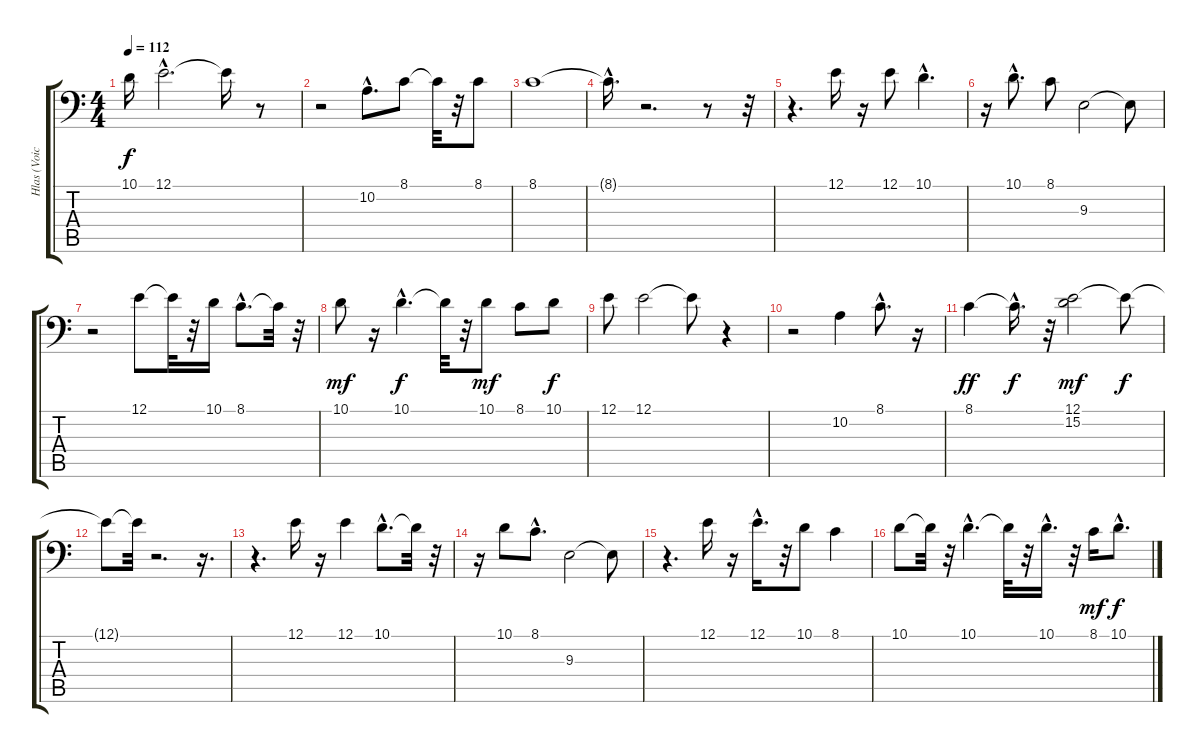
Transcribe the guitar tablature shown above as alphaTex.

\track ("Hlas (Voice)" "Hlas (Voic") {instrument lead6voice}
\staff {score tabs}
\tuning (E3 B2 G2 D2 A1 E1) {hide}
\ts (4 4)
\tempo 112
\clef f4
\ks c
10.1{t}.16{dy f} 12.1{hac}.2{d} 12.1{t}.16 r.8 |
r.2 10.2{hac}.8{d} 8.1.8 8.1{t}.32 r.32 8.1.8 |
8.1.1 |
8.1{hac t}.16{d} r.2{d} r.8 r.32 |
r.4{d} 12.1.16 r.16 12.1.8 10.1{hac}.4{d} |
r.16 10.1{hac}.8{d} 8.1.8 9.3.2 9.3{t}.8 |
r.2 12.1.8 12.1{t}.32 r.32 10.1.16 8.1{hac}.8{d} 8.1{t}.32 r.32 |
10.1.8{dy mf} r.16 10.1{hac}.4{d dy f} 10.1{t}.32 r.32 10.1.8{dy mf} 8.1.8 10.1.8{dy f} |
12.1.8 12.1.2 12.1{t}.8 r.4 |
r.2 10.2.4 8.1{hac}.8{d} r.16 |
8.1.4{dy ff} 8.1{hac t}.16{d dy f} r.32 (12.1 15.2).2{dy mf} 12.1{t}.8{dy f} |
12.1{t}.8 12.1{t}.32 r.2{d} r.16{d} |
r.4{d} 12.1.16 r.16 12.1.4 10.1{hac}.8{d} 10.1{t}.32 r.32 |
r.16 10.1.8 8.1{hac}.8{d} 9.3.2 9.3{t}.8 |
r.4{d} 12.1.16 r.16 12.1{hac}.16{d} r.32 10.1.8 8.1.4 |
10.1.8 10.1{t}.32 r.32 10.1{hac}.4{d} 10.1{t}.32 r.32 10.1{hac}.16{d} r.32 8.1.16{dy mf} 10.1{hac}.8{d dy f}
